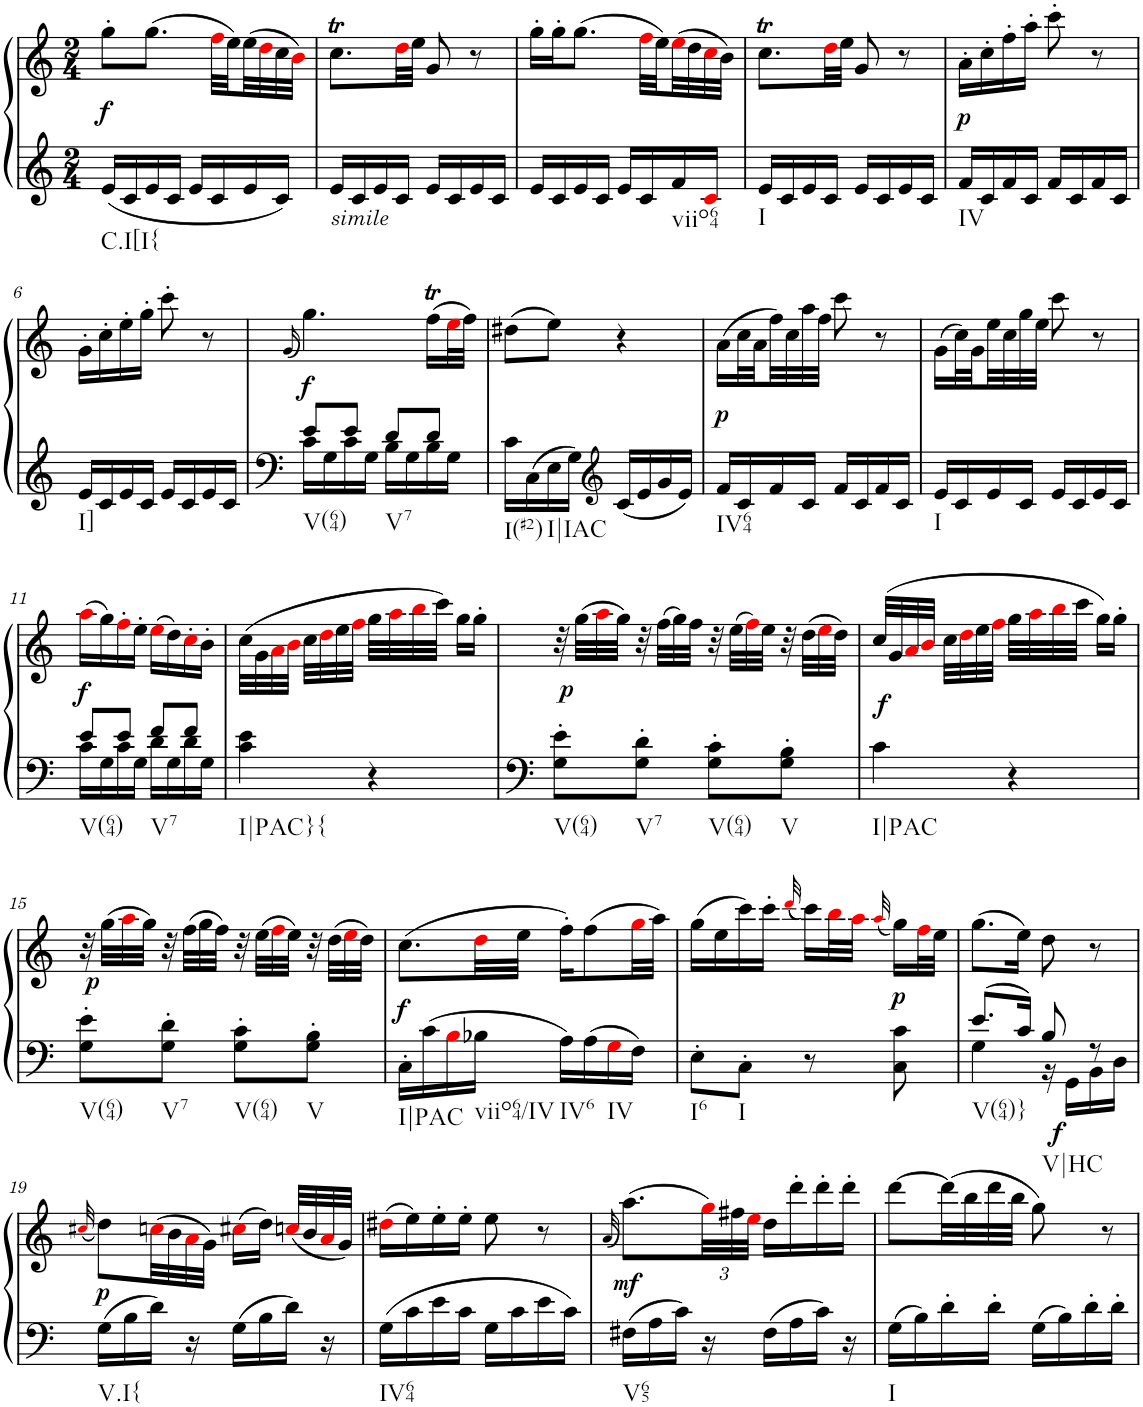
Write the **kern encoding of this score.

**kern	**kern	**dynam
*part1	*part1	*part1
*staff2	*staff1	*staff1/2
*I"Piano, Piano right	*	*
*I'Pno.	*	*
*clefG2	*clefG2	*
*k[]	*k[]	*
*M2/4	*M2/4	*
=1	=1	=1
!LO:TX:b:t=C.I[I{	!	!
!	!	!LO:DY:b
16e/LL	8gg'\L	f
16c/	.	.
16e/	(8.gg\J	.
16c/JJ	.	.
16e/LL	.	.
16c/	32ffi\LLL	.
.	32ee\)	.
16e/	(32ee\	.
.	32ddi\	.
16c/JJ	32cc\	.
.	32bi\JJJ)	.
=2	=2	=2
!LO:TX:b:i:t=simile	!	!
16e/LL	8.ccT\L	.
16c/	.	.
16e/	.	.
16c/JJ	32ddi\LL	.
.	32ee\JJJ	.
16e/LL	8g/	.
16c/	.	.
16e/	8r	.
16c/JJ	.	.
=3	=3	=3
16e/LL	16gg'\LL	.
16c/	16gg'\J	.
16e/	(8.gg\J	.
16c/JJ	.	.
16e/LL	.	.
16c/	32ffi\LLL	.
.	32ee\)	.
!LO:TX:b:t=viio64	!	!
16f/	(32eei\	.
.	32dd\	.
16ci/JJ	32cci\	.
.	32b\JJJ)	.
=4	=4	=4
!LO:TX:b:t=I	!	!
16e/LL	8.ccT\L	.
16c/	.	.
16e/	.	.
16c/JJ	32ddi\LL	.
.	32ee\JJJ	.
16e/LL	8g/	.
16c/	.	.
16e/	8r	.
16c/JJ	.	.
=5	=5	=5
!LO:TX:b:t=IV	!	!
!	!	!LO:DY:b
16f/LL	16a'\LL	p
16c/	16cc'\	.
16f/	16ff'\	.
16c/JJ	16aa'\JJ	.
16f/LL	8ccc'\	.
16c/	.	.
16f/	8r	.
16c/JJ	.	.
!!LO:LB:g=z
=6	=6	=6
!LO:TX:b:t=I]	!	!
16e/LL	16g'\LL	.
16c/	16cc'\	.
16e/	16ee'\	.
16c/JJ	16gg'\JJ	.
16e/LL	8ccc'\	.
16c/	.	.
16e/	8r	.
16c/JJ	.	.
=7	=7	=7
.	(16qg/	.
*^	*	*
!LO:TX:b:t=V(64)	!	!	!
!	!	!	!LO:DY:b
8e/L	16c\LL	4.gg\)	f
.	16G\	.	.
8e/J	16c\	.	.
.	16G\JJ	.	.
!LO:TX:b:t=V7	!	!	!
8d/L	16B\LL	.	.
.	16G\	.	.
8d/J	16B\	(16ffT\LL	.
.	16G\JJ	32eei\L	.
.	.	32ff\JJJ)	.
*v	*v	*	*
=8	=8	=8
!LO:TX:b:t=I(#2)	!	!
16c\LL	(8dd#X\L	.
16C\	.	.
!LO:TX:b:t=I|IAC	!	!
16E\	8ee\J)	.
16G\JJ	.	.
*clefG2	*	*
16c/LL	4r	.
16e/	.	.
16g/	.	.
16e/JJ	.	.
=9	=9	=9
!LO:TX:b:t=IV64	!	!
!	!	!LO:DY:b
16f/LL	(16a\LL	p
16c/	32cc\L	.
.	32a\	.
16f/	32ff\)	.
.	32cc\	.
16c/JJ	32aa\	.
.	32ff\JJJ	.
16f/LL	8ccc\	.
16c/	.	.
16f/	8r	.
16c/JJ	.	.
=10	=10	=10
!LO:TX:b:t=I	!	!
16e/LL	(16g\LL	.
16c/	32cc\L)	.
.	32g\	.
16e/	32ee\	.
.	32cc\	.
16c/JJ	32gg\	.
.	32ee\JJJ	.
16e/LL	8ccc\	.
16c/	.	.
16e/	8r	.
16c/JJ	.	.
!!LO:LB:g=z
=11	=11	=11
*^	*	*
!LO:TX:b:t=V(64)	!	!	!
!	!	!	!LO:DY:b
8e/L	16c\LL	(16aai\LL	f
.	16G\	16gg\)	.
8e/J	16c\	16ff'i\	.
.	16G\JJ	16ee'\JJ	.
!LO:TX:b:t=V7	!	!	!
8f/L	16d\LL	(16eei\LL	.
.	16G\	16dd\)	.
8f/J	16d\	16cc'i\	.
.	16G\JJ	16b'\JJ	.
=12	=12	=12	=12
!LO:TX:b:t=I|PAC}{	!	!	!
*v	*v	*	*
4c\ 4e\	(32cc\LLL	.
.	32g\	.
.	32ai\	.
.	32bi\JJJ	.
.	32cc\LLL	.
.	32ddi\	.
.	32ee\	.
.	32ffi\JJJ	.
4r	32gg\LLL	.
.	32aai\	.
.	32bbi\	.
.	32ccc\JJJ)	.
.	16gg\LL	.
.	16gg'\JJ	.
=13	=13	=13
!LO:TX:b:t=V(64)	!	!
!	!	!LO:DY:b
8G\' 8e\'L	32r	p
.	(32gg\LLL	.
.	32aai\	.
.	32gg\JJJ)	.
!LO:TX:b:t=V7	!	!
8G\' 8d\'J	32r	.
.	(32ff\LLL	.
.	32gg\)	.
.	32ff\JJJ	.
!LO:TX:b:t=V(64)	!	!
8G\' 8c\'L	32r	.
.	(32ee\LLL	.
.	32ffi\)	.
.	32ee\JJJ	.
!LO:TX:b:t=V	!	!
8G\' 8B\'J	32r	.
.	(32dd\LLL	.
.	32eei\	.
.	32dd\JJJ)	.
=14	=14	=14
!LO:TX:b:t=I|PAC	!	!
!	!	!LO:DY:b
4c\	(32cc/LLL	f
.	32g/	.
.	32ai/	.
.	32bi/JJJ	.
.	32cc\LLL	.
.	32ddi\	.
.	32ee\	.
.	32ffi\JJJ	.
4r	32gg\LLL	.
.	32aai\	.
.	32bbi\	.
.	32ccc\JJJ	.
.	16gg\LL)	.
.	16gg'\JJ	.
!!LO:LB:g=z
=15	=15	=15
!LO:TX:b:t=V(64)	!	!
!	!	!LO:DY:b
8G\' 8e\'L	32r	p
.	(32gg\LLL	.
.	32aai\	.
.	32gg\JJJ)	.
!LO:TX:b:t=V7	!	!
8G\' 8d\'J	32r	.
.	(32ff\LLL	.
.	32gg\	.
.	32ff\JJJ)	.
!LO:TX:b:t=V(64)	!	!
8G\' 8c\'L	32r	.
.	(32ee\LLL	.
.	32ffi\	.
.	32ee\JJJ)	.
!LO:TX:b:t=V	!	!
8G\' 8B\'J	32r	.
.	(32dd\LLL	.
.	32eei\	.
.	32dd\JJJ)	.
=16	=16	=16
!LO:TX:b:t=I|PAC	!	!
!	!	!LO:DY:b
16C'\LL	(8.cc\L	f
16c\	.	.
16Bi\	.	.
!LO:TX:b:t=viio64/IV	!	!
16B-X\JJ	32ddi\LL	.
.	32ee\JJJ	.
!LO:TX:b:t=IV6	!	!
16A\LL	16ff'\KL)	.
16A\	(8ff\	.
!LO:TX:b:t=IV	!	!
16Gi\	.	.
16F\JJ	32ggi\LL	.
.	32aa\JJJ)	.
=17	=17	=17
!LO:TX:b:t=I6	!	!
8E'\L	(16gg\LL	.
.	16ee\	.
!LO:TX:b:t=I	!	!
8C'\J	16ccc\)	.
.	16ccc'\JJ	.
.	((32qdddi/	.
8r	16ccc\LL))	.
.	32bbi\L	.
.	32aai\JJJ	.
.	(32qaai/	.
!	!	!LO:DY:b
8C\ 8c\	16gg\LL)	p
.	32ffi\L	.
.	32ee\JJJ	.
=18	=18	=18
*^	*	*
!LO:TX:b:t=V(64)}	!	!	!
8.e/L	4G\	(8.gg\L	.
16c/Jk	.	16ee\Jk)	.
!LO:TX:b:t=V|HC	!	!	!
8B/	16r	8dd\	.
!	!	!	!LO:DY:b=2
.	16GG\LL	.	f
8r	16BB\	8r	.
.	16D\JJ	.	.
*v	*v	*	*
!!LO:LB:g=z
=19	=19	=19
.	(32qcc#Xi/	.
!LO:TX:b:t=V.I{	!	!
!	!	!LO:DY:b
16G\LL	8dd\L)	p
16B\	.	.
16d\JJ	(32ccni\LL	.
.	32b\	.
16r	32ai\	.
.	32g\JJJ)	.
16G\LL	(16cc#Xi\LL	.
16B\	16dd\JJ)	.
16d\JJ	(32ccni/LLL	.
.	32b/	.
16r	32ai/	.
.	32g/JJJ)	.
=20	=20	=20
!LO:TX:b:t=IV64	!	!
16G\LL	(16dd#Xi\LL	.
16c\	16ee\)	.
16e\	16ee'\	.
16c\JJ	16ee'\JJ	.
16G\LL	8ee\	.
16c\	.	.
16e\	8r	.
16c\JJ	.	.
=21	=21	=21
.	(32qa/	.
!LO:TX:b:t=V65	!	!
!	!	!LO:DY:b
16F#X\LL	(8.aa\L)	mf
16A\	.	.
16c\JJ	.	.
*	*Xbrackettup	*
16r	48ggi\LL)	.
.	48ff#X\	.
.	48eei\JJJ	.
16F#\LL	16dd\LL	.
16A\	16ddd'\	.
16c\JJ	16ddd'\	.
16r	16ddd'\JJ	.
=22	=22	=22
!LO:TX:b:t=I	!	!
16G\LL	[8ddd\L	.
16B\	.	.
16d'\	(32ddd\LL]	.
.	32bb\	.
16d'\JJ	32ddd\	.
.	32bb\JJJ	.
16G\LL	8gg\)	.
16B\	.	.
16d'\	8r	.
16d'\JJ	.	.
=	=	=
*-	*-	*-
